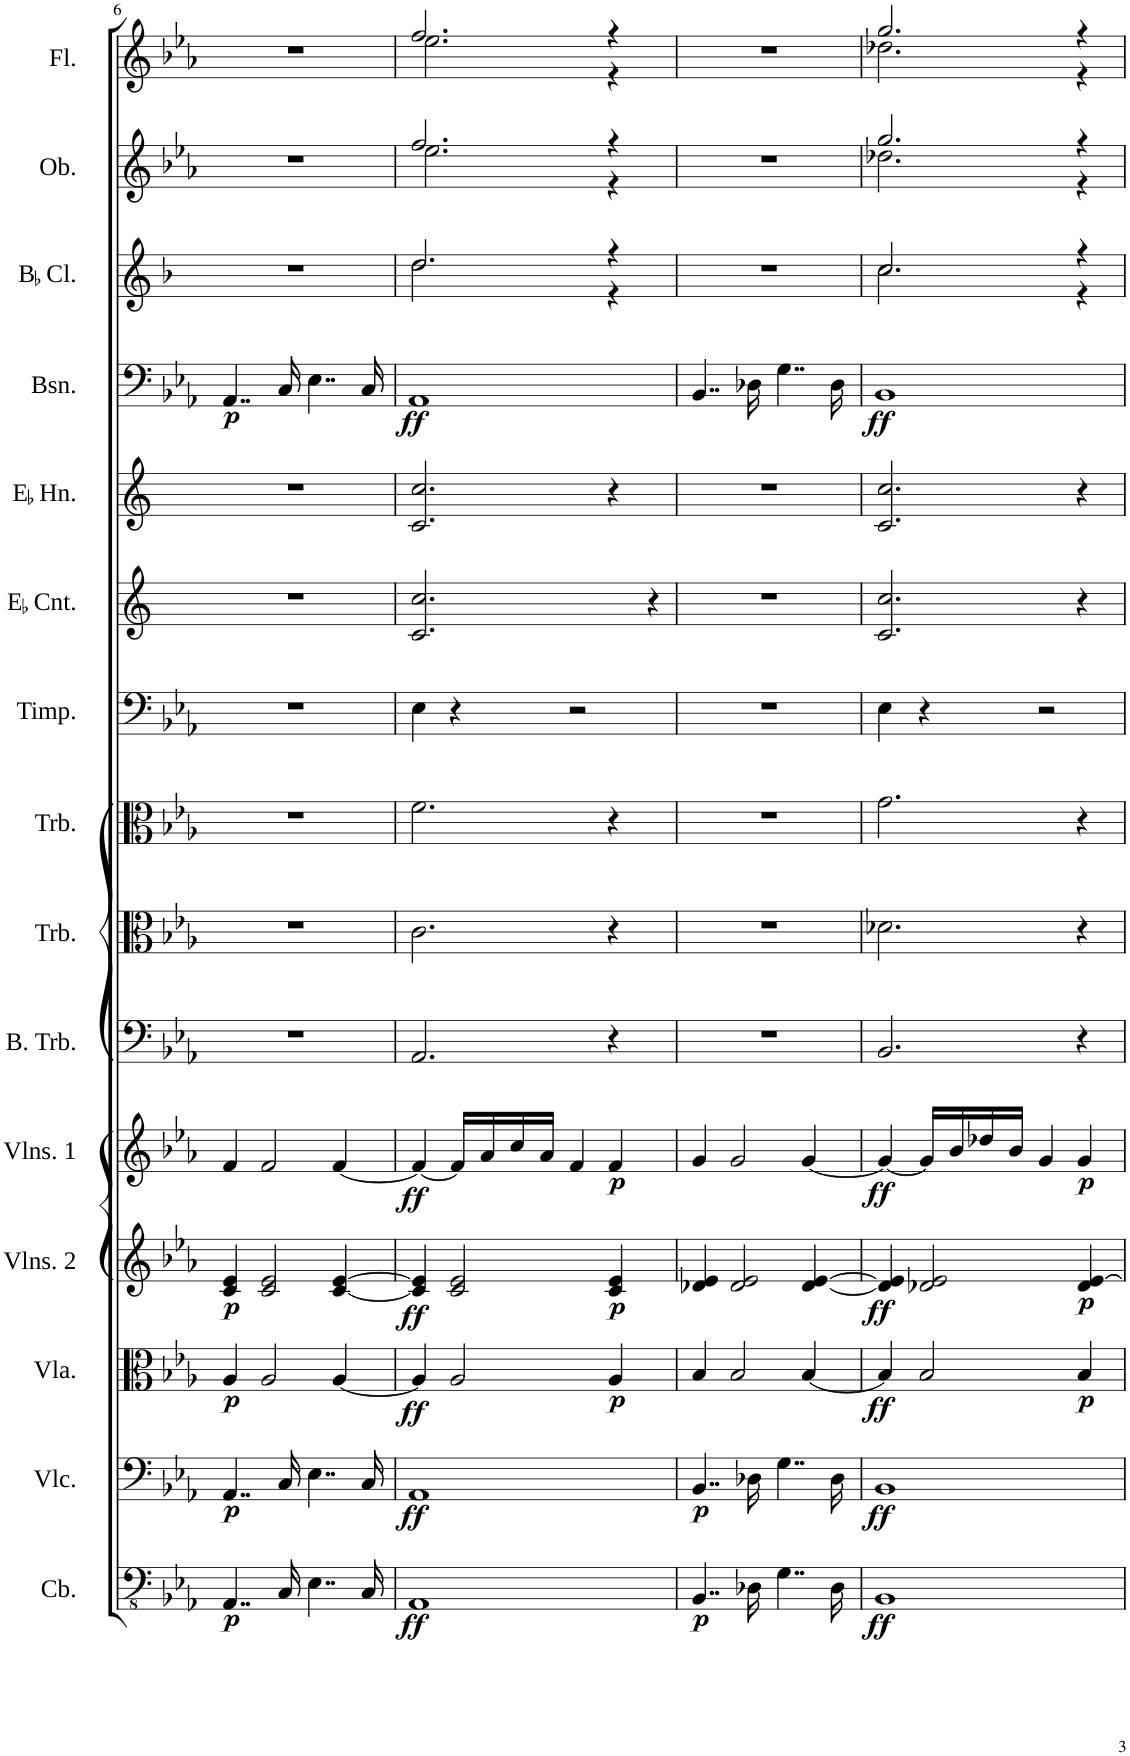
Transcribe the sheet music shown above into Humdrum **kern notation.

**kern	**dynam	**kern	**dynam	**kern	**dynam	**kern	**dynam	**kern	**dynam	**kern	**kern	**kern	**kern	**kern	**kern	**kern	**dynam	**kern	**kern	**kern
*part15	*part15	*part14	*part14	*part13	*part13	*part12	*part12	*part11	*part11	*part10	*part9	*part8	*part7	*part6	*part5	*part4	*part4	*part3	*part2	*part1
*staff15	*staff15	*staff14	*staff14	*staff13	*staff13	*staff12	*staff12	*staff11	*staff11	*staff10	*staff9	*staff8	*staff7	*staff6	*staff5	*staff4	*staff4	*staff3	*staff2	*staff1
*I"Double Bass	*	*I"Violoncello	*	*I"Viola	*	*I"Violins 2	*	*I"Violins 1	*	*I"Bass Trombone	*I"Trombone	*I"Trombone	*I"Timpani	*I"EaccidentalFlat Cornet	*I"EaccidentalFlat Horn	*I"Bassoon	*	*I"BaccidentalFlat Clarinet	*I"Oboe	*I"Flute
*	*	*I'Vlc.	*	*I'Vla.	*	*I'Vlns. 2	*	*I'Vlns. 1	*	*I'B. Trb.	*I'Trb.	*I'Trb.	*I'Timp.	*I'EaccidentalFlat Cnt.	*I'EaccidentalFlat Hn.	*I'Bsn.	*	*I'BaccidentalFlat Cl.	*I'Ob.	*I'Fl.
!!LO:PB:g=z
*clefFv4	*	*clefF4	*	*clefC3	*	*clefG2	*	*clefG2	*	*clefF4	*clefC3	*clefC3	*clefF4	*clefG2	*clefG2	*clefF4	*	*clefG2	*clefG2	*clefG2
*Trd7c12	*	*	*	*	*	*	*	*	*	*	*	*	*	*Trd1c2	*Trd5c9	*	*	*Trd1c2	*	*
*k[b-e-a-]	*	*k[b-e-a-]	*	*k[b-e-a-]	*	*k[b-e-a-]	*	*k[b-e-a-]	*	*k[b-e-a-]	*k[b-e-a-]	*k[b-e-a-]	*k[b-e-a-]	*k[]	*k[]	*k[b-e-a-]	*	*k[b-]	*k[b-e-a-]	*k[b-e-a-]
*M4/4	*	*M4/4	*	*M4/4	*	*M4/4	*	*M4/4	*	*M4/4	*M4/4	*M4/4	*M4/4	*M4/4	*M4/4	*M4/4	*	*M4/4	*M4/4	*M4/4
*met(c|)	*	*met(c|)	*	*met(c|)	*	*met(c|)	*	*met(c|)	*	*met(c|)	*met(c|)	*met(c|)	*met(c|)	*met(c|)	*met(c|)	*met(c|)	*	*met(c|)	*met(c|)	*met(c|)
=6	=6	=6	=6	=6	=6	=6	=6	=6	=6	=6	=6	=6	=6	=6	=6	=6	=6	=6	=6	=6
!	!LO:DY:b	!	!LO:DY:b	!	!LO:DY:b	!	!LO:DY:b	!	!	!	!	!	!	!	!	!	!LO:DY:b	!	!	!
4..AAA-/	p	4..AA-/	p	4A-/	p	4c/ 4e-/	p	4f/	.	1r	1r	1r	1r	1r	1r	4..AA-/	p	1r	1r	1r
.	.	.	.	2A-/	.	2c/ 2e-/	.	2f/	.	.	.	.	.	.	.	.	.	.	.	.
16CC/	.	16C/	.	.	.	.	.	.	.	.	.	.	.	.	.	16C/	.	.	.	.
4..EE-\	.	4..E-\	.	.	.	.	.	.	.	.	.	.	.	.	.	4..E-\	.	.	.	.
.	.	.	.	[4A-/	.	[4c/ [4e-/	.	[4f/	.	.	.	.	.	.	.	.	.	.	.	.
16CC/	.	16C/	.	.	.	.	.	.	.	.	.	.	.	.	.	16C/	.	.	.	.
=7	=7	=7	=7	=7	=7	=7	=7	=7	=7	=7	=7	=7	=7	=7	=7	=7	=7	=7	=7	=7
*	*	*	*	*	*	*	*	*	*	*	*	*	*	*	*	*	*	*^	*^	*^
!	!LO:DY:b	!	!LO:DY:b	!	!LO:DY:b	!	!LO:DY:b	!	!LO:DY:b	!	!	!	!	!	!	!	!LO:DY:b	!	!	!	!	!	!
1AAA-	ff	1AA-	ff	4A-/]	ff	4c/] 4e-/]	ff	4f/_	ff	2.AA-/	2.c\	2.f\	4E-\	2.c/ 2.cc/	2.c/ 2.cc/	1AA-	ff	2.dd/	2.dd\	2.ff/	2.ee-\	2.ff/	2.ee-\
.	.	.	.	2A-/	.	2c/ 2e-/	.	16f/LL]	.	.	.	.	4r	.	.	.	.	.	.	.	.	.	.
.	.	.	.	.	.	.	.	16a-/	.	.	.	.	.	.	.	.	.	.	.	.	.	.	.
.	.	.	.	.	.	.	.	16cc/	.	.	.	.	.	.	.	.	.	.	.	.	.	.	.
.	.	.	.	.	.	.	.	16a-/JJ	.	.	.	.	.	.	.	.	.	.	.	.	.	.	.
.	.	.	.	.	.	.	.	4f/	.	.	.	.	2r	.	.	.	.	.	.	.	.	.	.
!	!	!	!	!	!LO:DY:b	!	!LO:DY:b	!	!LO:DY:b	!	!	!	!	!	!	!	!	!	!	!	!	!	!
.	.	.	.	4A-/	p	4c/ 4e-/	p	4f/	p	4r	4r	4r	.	4r	4r	.	.	4r	4r	4r	4r	4r	4r
=8	=8	=8	=8	=8	=8	=8	=8	=8	=8	=8	=8	=8	=8	=8	=8	=8	=8	=8	=8	=8	=8	=8	=8
!	!LO:DY:b	!	!LO:DY:b	!	!	!	!	!	!	!	!	!	!	!	!	!	!	!	!	!	!	!	!
*	*	*	*	*	*	*	*	*	*	*	*	*	*	*	*	*	*	*v	*v	*	*	*v	*v
*	*	*	*	*	*	*	*	*	*	*	*	*	*	*	*	*	*	*	*v	*v	*
4..BBB-/	p	4..BB-/	p	4B-/	.	4d-X/ 4e-/	.	4g/	.	1r	1r	1r	1r	1r	1r	4..BB-/	.	1r	1r	1r
.	.	.	.	2B-/	.	2d-/ 2e-/	.	2g/	.	.	.	.	.	.	.	.	.	.	.	.
16DD-X\	.	16D-X\	.	.	.	.	.	.	.	.	.	.	.	.	.	16D-X\	.	.	.	.
4..GG\	.	4..G\	.	.	.	.	.	.	.	.	.	.	.	.	.	4..G\	.	.	.	.
.	.	.	.	[4B-/	.	[4d-/ [4e-/	.	[4g/	.	.	.	.	.	.	.	.	.	.	.	.
16DD-\	.	16D-\	.	.	.	.	.	.	.	.	.	.	.	.	.	16D-\	.	.	.	.
=9	=9	=9	=9	=9	=9	=9	=9	=9	=9	=9	=9	=9	=9	=9	=9	=9	=9	=9	=9	=9
*	*	*	*	*	*	*	*	*	*	*	*	*	*	*	*	*	*	*^	*^	*^
!	!LO:DY:b	!	!LO:DY:b	!	!LO:DY:b	!	!LO:DY:b	!	!LO:DY:b	!	!	!	!	!	!	!	!LO:DY:b	!	!	!	!	!	!
1BBB-	ff	1BB-	ff	4B-/]	ff	4d-/] 4e-/]	ff	4g/_	ff	2.BB-/	2.d-X\	2.g\	4E-\	2.c/ 2.cc/	2.c/ 2.cc/	1BB-	ff	2.cc/	2.cc\	2.gg/	2.dd-X\	2.gg/	2.dd-X\
.	.	.	.	2B-/	.	2d-X/ 2e-/	.	16g/LL]	.	.	.	.	4r	.	.	.	.	.	.	.	.	.	.
.	.	.	.	.	.	.	.	16b-/	.	.	.	.	.	.	.	.	.	.	.	.	.	.	.
.	.	.	.	.	.	.	.	16dd-X/	.	.	.	.	.	.	.	.	.	.	.	.	.	.	.
.	.	.	.	.	.	.	.	16b-/JJ	.	.	.	.	.	.	.	.	.	.	.	.	.	.	.
.	.	.	.	.	.	.	.	4g/	.	.	.	.	2r	.	.	.	.	.	.	.	.	.	.
!	!	!	!	!	!LO:DY:b	!	!LO:DY:b	!	!LO:DY:b	!	!	!	!	!	!	!	!	!	!	!	!	!	!
.	.	.	.	4B-/	p	4d-/ [4e-/	p	4g/	p	4r	4r	4r	.	4r	4r	.	.	4r	4r	4r	4r	4r	4r
*	*	*	*	*	*	*	*	*	*	*	*	*	*	*	*	*	*	*v	*v	*	*	*v	*v
*	*	*	*	*	*	*	*	*	*	*	*	*	*	*	*	*	*	*	*v	*v	*
=	=	=	=	=	=	=	=	=	=	=	=	=	=	=	=	=	=	=	=	=
*-	*-	*-	*-	*-	*-	*-	*-	*-	*-	*-	*-	*-	*-	*-	*-	*-	*-	*-	*-	*-
